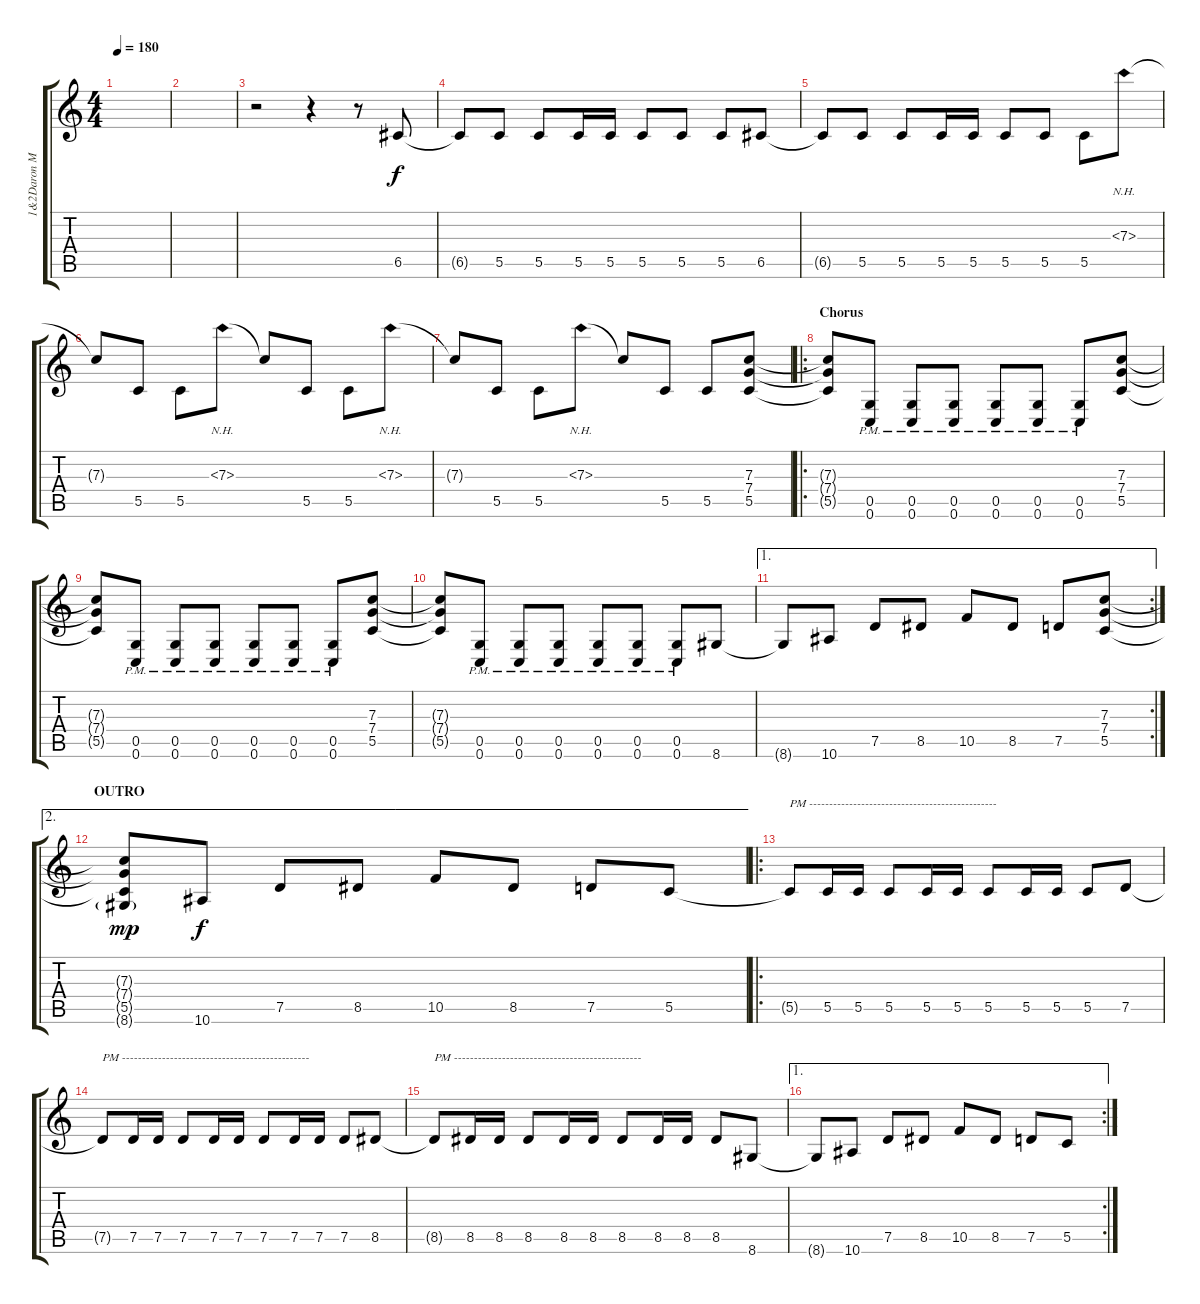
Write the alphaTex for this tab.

\track ("1&2Daron Malikian" "1&2Daron M") {instrument distortionguitar}
\staff {score tabs}
\tuning (D4 A3 F3 C3 G2 C2) {hide}
\ts (4 4)
\tempo 180
\clef g2
\ks c
|
|
r.2 r.4 r.8 6.5.8 |
6.5{t}.8 5.5.8 5.5.8 5.5.16 5.5.16 5.5.8 5.5.8 5.5.8 6.5.8 |
6.5{t}.8 5.5.8 5.5.8 5.5.16 5.5.16 5.5.8 5.5.8 5.5.8 7.3{nh}.8 |
7.3{t}.8 5.5.8 5.5.8 7.3{nh}.8 7.3{t}.8 5.5.8 5.5.8 7.3{nh}.8 |
7.3{t}.8 5.5.8 5.5.8 7.3{nh}.8 7.3{t}.8 5.5.8 5.5.8 (7.3 7.4 5.5).8 |
\ro
\section ("" "Chorus")
(7.3{t} 7.4{t} 5.5{t}).8 (0.5{pm} 0.6).8 (0.5{pm} 0.6).8 (0.5{pm} 0.6).8 (0.5{pm} 0.6).8 (0.5{pm} 0.6).8 (0.5{pm} 0.6).8 (7.3 7.4 5.5).8 |
(7.3{t} 7.4{t} 5.5{t}).8 (0.5{pm} 0.6).8 (0.5{pm} 0.6).8 (0.5{pm} 0.6).8 (0.5{pm} 0.6).8 (0.5{pm} 0.6).8 (0.5{pm} 0.6).8 (7.3 7.4 5.5).8 |
(7.3{t} 7.4{t} 5.5{t}).8 (0.5{pm} 0.6).8 (0.5{pm} 0.6).8 (0.5{pm} 0.6).8 (0.5{pm} 0.6).8 (0.5{pm} 0.6).8 (0.5{pm} 0.6).8 8.6.8 |
\ae 1
\rc 2
8.6{t}.8 10.6.8 7.5.8 8.5.8 10.5.8 8.5.8 7.5.8 (7.3 7.4 5.5).8 |
\ae 2
\section ("" "OUTRO")
(7.3{t} 7.4{t} 5.5{t} 8.6{g}).8{dy mp} 10.6.8{dy f} 7.5.8 8.5.8 10.5.8 8.5.8 7.5.8 5.5.8 |
\ro
5.5{t}.8{txt "PM -----------------------------------------------"} 5.5.16 5.5.16 5.5.8 5.5.16 5.5.16 5.5.8 5.5.16 5.5.16 5.5.8 7.5.8 |
7.5{t}.8{txt "PM -----------------------------------------------"} 7.5.16 7.5.16 7.5.8 7.5.16 7.5.16 7.5.8 7.5.16 7.5.16 7.5.8 8.5.8 |
8.5{t}.8{txt "PM -----------------------------------------------"} 8.5.16 8.5.16 8.5.8 8.5.16 8.5.16 8.5.8 8.5.16 8.5.16 8.5.8 8.6.8 |
\ae 1
\rc 2
8.6{t}.8 10.6.8 7.5.8 8.5.8 10.5.8 8.5.8 7.5.8 5.5.8
